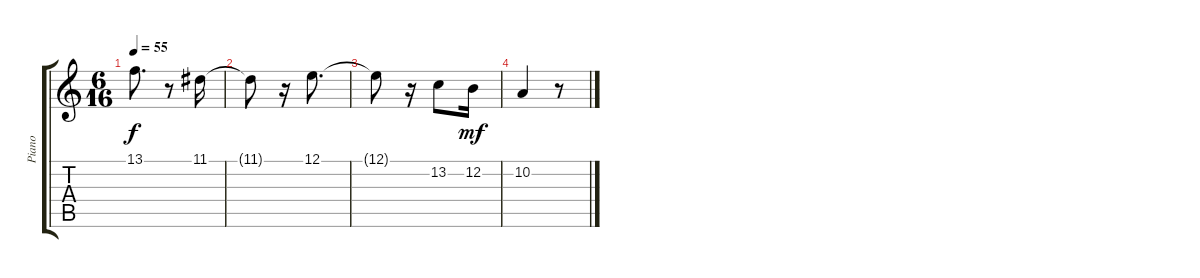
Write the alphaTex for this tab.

\track ("Piano" "Piano") {instrument brightacousticpiano}
\staff {score tabs}
\tuning (E4 B3 G3 D3 A2 E2) {hide}
\ts (6 16)
\tempo 55
\clef g2
\ks c
13.1{t}.8{d dy f} r.8 11.1.16 |
11.1{t}.8 r.16 12.1.8{d} |
12.1{t}.8 r.16 13.2.8 12.2.16{dy mf} |
10.2.4 r.8
